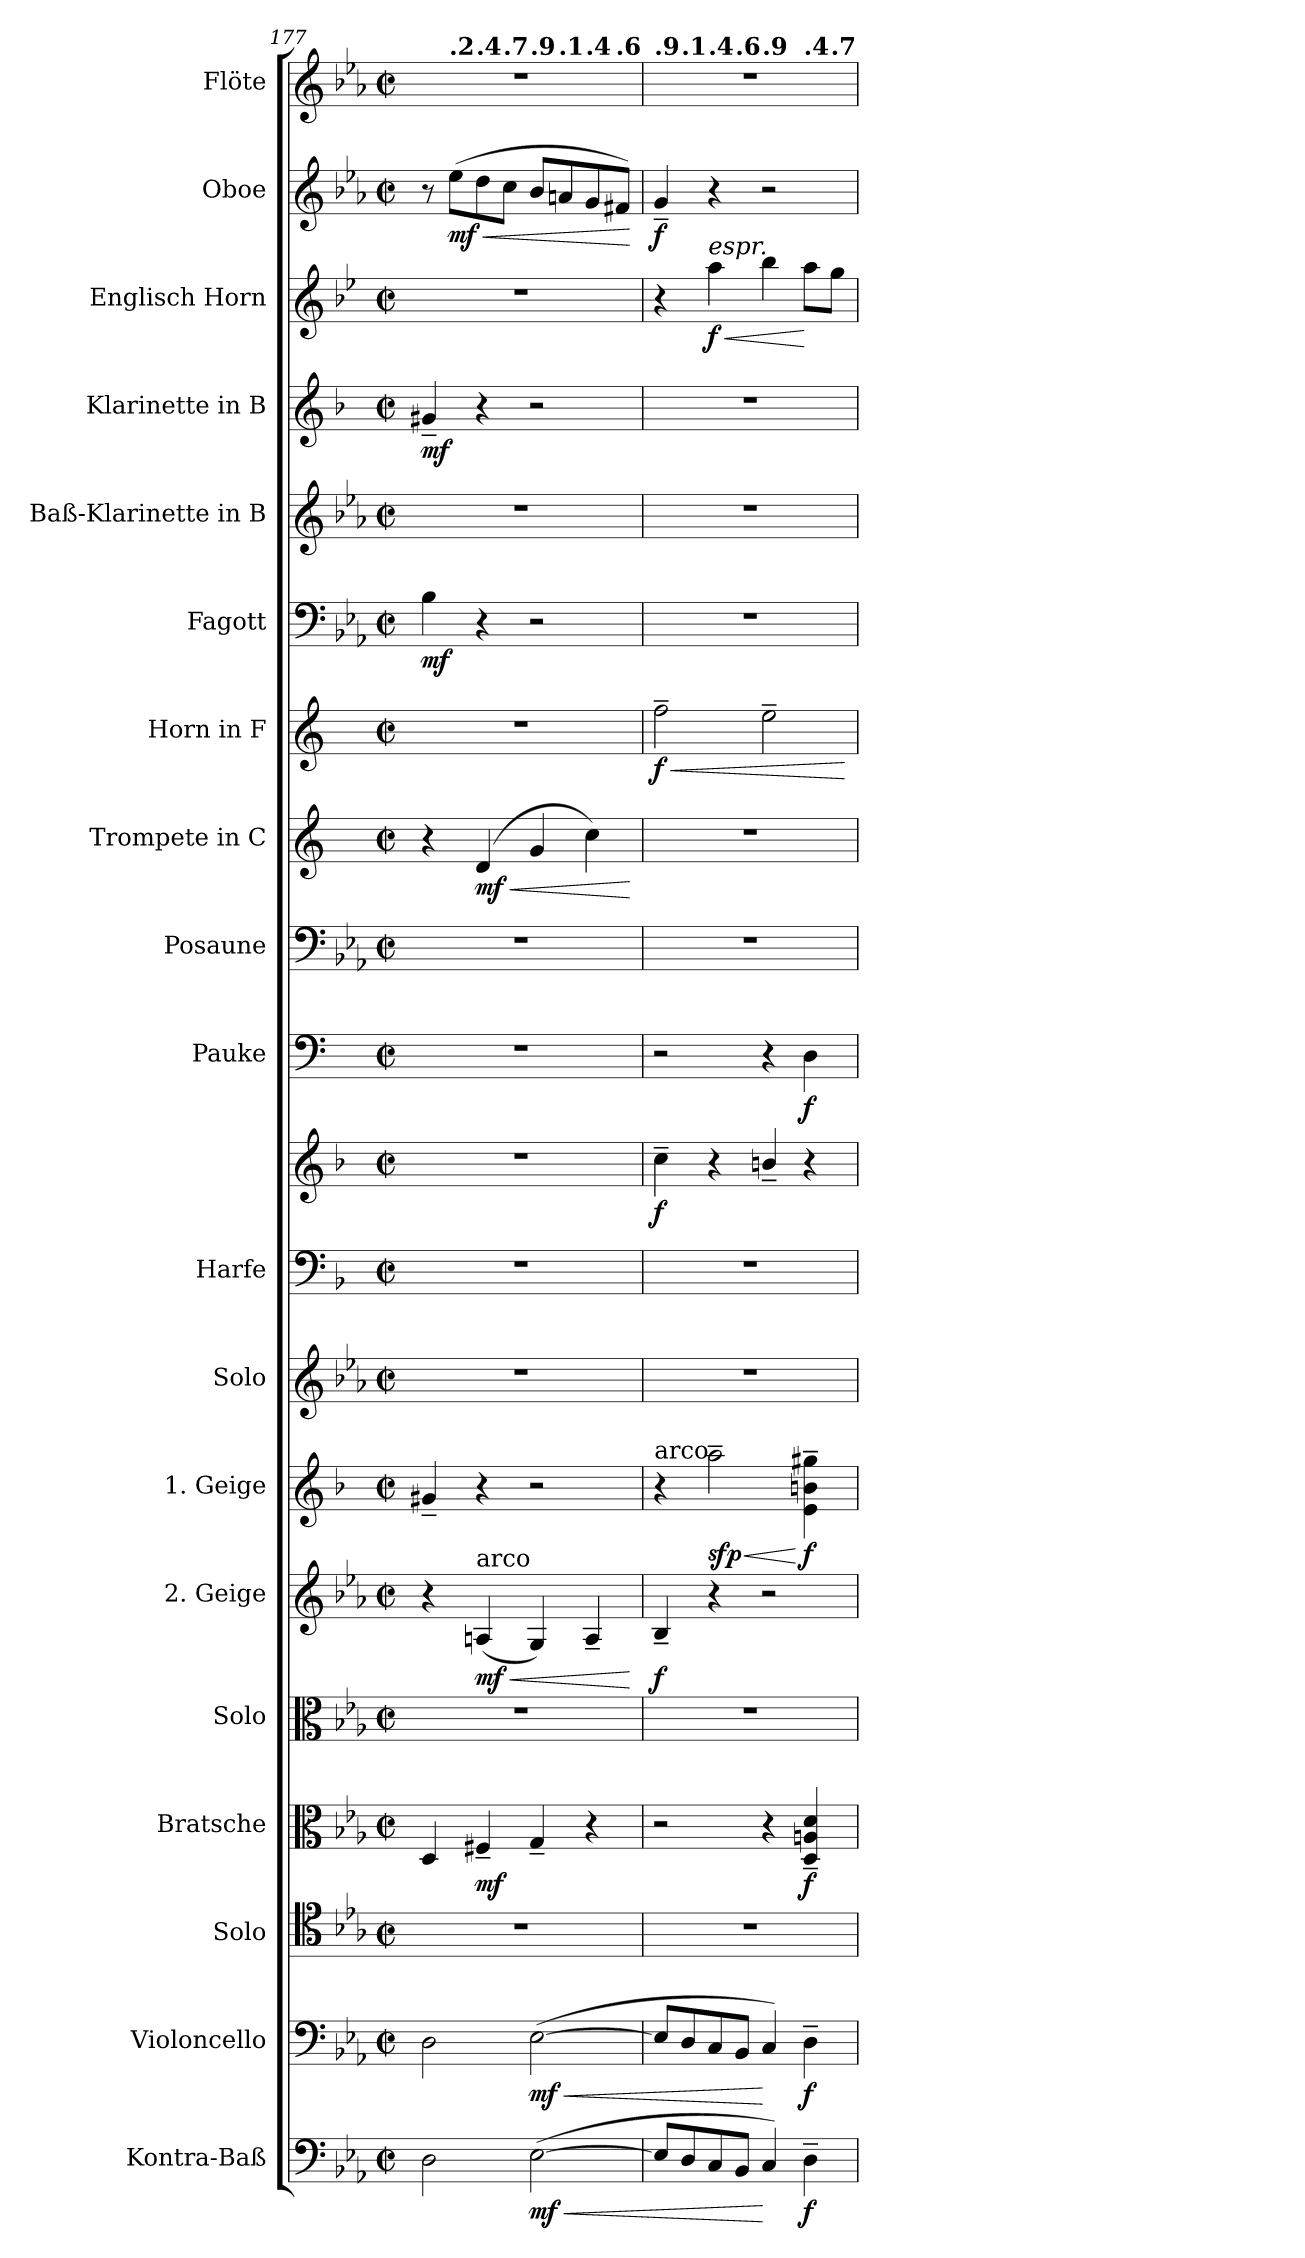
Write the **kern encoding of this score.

**kern	**dynam	**kern	**dynam	**kern	**kern	**dynam	**kern	**kern	**dynam	**kern	**dynam	**kern	**kern	**kern	**dynam	**kern	**dynam	**kern	**kern	**dynam	**kern	**dynam	**kern	**dynam	**kern	**kern	**dynam	**kern	**dynam	**kern	**dynam	**kern
*part19	*part19	*part18	*part18	*part17	*part16	*part16	*part15	*part14	*part14	*part13	*part13	*part12	*part11	*part11	*part11	*part10	*part10	*part9	*part8	*part8	*part7	*part7	*part6	*part6	*part5	*part4	*part4	*part3	*part3	*part2	*part2	*part1
*staff20	*staff20	*staff19	*staff19	*staff18	*staff17	*staff17	*staff16	*staff15	*staff15	*staff14	*staff14	*staff13	*staff12	*staff11	*staff11/12	*staff10	*staff10	*staff9	*staff8	*staff8	*staff7	*staff7	*staff6	*staff6	*staff5	*staff4	*staff4	*staff3	*staff3	*staff2	*staff2	*staff1
*I"Kontra-Baß	*	*I"Violoncello	*	*I"Solo	*I"Bratsche	*	*I"Solo	*I"2. Geige	*	*I"1. Geige	*	*I"Solo	*I"Harfe	*	*	*I"Pauke	*	*I"Posaune	*I"Trompete in C	*	*I"Horn in F	*	*I"Fagott	*	*I"Baß-Klarinette in B	*I"Klarinette in B	*	*I"Englisch Horn	*	*I"Oboe	*	*I"Flöte
*	*	*I'Vlc.	*	*I'Solo	*I'Br.	*	*I'Solo	*I'2. Gg	*	*I'1. Gg.	*	*I'Solo	*I'Hrf.	*	*	*I'Pk.	*	*I'Pos.	*I'Trp.	*	*I'Hr. F	*	*I'Fg.	*	*	*I'Kl. B	*	*I'E. H.	*	*I'Ob.	*	*I'Fl.
*clefF4	*	*clefF4	*	*clefC4	*clefC3	*	*clefC3	*clefG2	*	*clefG2	*	*clefG2	*clefF4	*clefG2	*	*clefF4	*	*clefF4	*clefG2	*	*clefG2	*	*clefF4	*	*clefG2	*clefG2	*	*clefG2	*	*clefG2	*	*clefG2
*ITrd7c12	*	*	*	*	*	*	*	*	*	*ITrd1c2	*	*	*ITrd1c2	*ITrd1c2	*	*	*	*	*	*	*ITrd4c7	*	*	*	*ITrd8c14	*ITrd1c2	*	*ITrd4c7	*	*	*	*
*k[b-e-a-]	*	*k[b-e-a-]	*	*k[b-e-a-]	*k[b-e-a-]	*	*k[b-e-a-]	*k[b-e-a-]	*	*k[b-e-a-]	*	*k[b-e-a-]	*k[b-e-a-]	*k[b-e-a-]	*	*k[]	*	*k[b-e-a-]	*k[]	*	*k[b-]	*	*k[b-e-a-]	*	*k[b-e-a-]	*k[b-e-a-]	*	*k[b-e-a-]	*	*k[b-e-a-]	*	*k[b-e-a-]
*M2/2	*	*M2/2	*	*M2/2	*M2/2	*	*M2/2	*M2/2	*	*M2/2	*	*M2/2	*M2/2	*M2/2	*	*M2/2	*	*M2/2	*M2/2	*	*M2/2	*	*M2/2	*	*M2/2	*M2/2	*	*M2/2	*	*M2/2	*	*M2/2
*met(c|)	*	*met(c|)	*	*met(c|)	*met(c|)	*	*met(c|)	*met(c|)	*	*met(c|)	*	*met(c|)	*met(c|)	*met(c|)	*	*met(c|)	*	*met(c|)	*met(c|)	*	*met(c|)	*	*met(c|)	*	*met(c|)	*met(c|)	*	*met(c|)	*	*met(c|)	*	*met(c|)
*MM122	*	*MM122	*	*MM122	*MM122	*	*MM122	*MM122	*	*MM122	*	*MM122	*MM122	*MM122	*	*MM122	*	*MM122	*MM122	*	*MM122	*	*MM122	*	*MM122	*MM122	*	*MM122	*	*MM122	*	*MM122
=177	=177	=177	=177	=177	=177	=177	=177	=177	=177	=177	=177	=177	=177	=177	=177	=177	=177	=177	=177	=177	=177	=177	=177	=177	=177	=177	=177	=177	=177	=177	=177	=177
!	!	!	!	!	!	!	!	!	!	!	!	!	!	!	!	!	!	!	!	!	!	!	!	!LO:DY:b	!	!	!LO:DY:b	!	!	!	!	!
*	*	*	*	*	*	*	*	*	*	*	*	*	*	*	*	*	*	*	*	*	*	*	*	*	*	*	*	*	*	*	*	*^
*	*	*	*	*	*	*	*	*	*	*	*	*	*	*	*	*	*	*	*	*	*	*	*	*	*	*	*	*	*	*	*	*	*^
*	*	*	*	*	*	*	*	*	*	*	*	*	*	*	*	*	*	*	*	*	*	*	*	*	*	*	*	*	*	*	*	*	*	*^
*	*	*	*	*	*	*	*	*	*	*	*	*	*	*	*	*	*	*	*	*	*	*	*	*	*	*	*	*	*	*	*	*	*	*	*^
*	*	*	*	*	*	*	*	*	*	*	*	*	*	*	*	*	*	*	*	*	*	*	*	*	*	*	*	*	*	*	*	*	*	*	*	*^
*	*	*	*	*	*	*	*	*	*	*	*	*	*	*	*	*	*	*	*	*	*	*	*	*	*	*	*	*	*	*	*	*	*	*	*	*	*^
2DD\	.	2D\	.	1r	4D/	.	1r	4r	.	4f#X~/	.	1r	1r	1r	.	1r	.	1r	4r	.	1r	.	4B-\	mf	1r	4f#X~/	mf	1r	.	8r	.	1r	8ryy	4ryy	4.ryy	2ryy	2ryy	2.ryy
*	*	*	*	*	*	*	*	*	*	*	*	*	*	*	*	*	*	*	*	*	*	*	*	*	*	*	*	*	*	*	*	*MM122	*	*	*	*	*	*
!	!	!	!	!	!	!	!	!	!	!	!	!	!	!	!	!	!	!	!	!	!	!	!	!	!	!	!	!	!	!	!	!	!LO:TX:a:B:t=.2	!	!	!	!	!
!	!	!	!	!	!	!	!	!	!	!	!	!	!	!	!	!	!	!	!	!	!	!	!	!	!	!	!	!	!	!	!LO:HP:b	!	!	!	!	!	!	!
!	!	!	!	!	!	!	!	!	!	!	!	!	!	!	!	!	!	!	!	!	!	!	!	!	!	!	!	!	!	!	!LO:DY:n=1:b	!	!	!	!	!	!	!
.	.	.	.	.	.	.	.	.	.	.	.	.	.	.	.	.	.	.	.	.	.	.	.	.	.	.	.	.	.	(>8ee-\L	< mf	.	2..ryy	.	.	.	.	.
*	*	*	*	*	*	*	*	*	*	*	*	*	*	*	*	*	*	*	*	*	*	*	*	*	*	*	*	*	*	*	*	*MM122	*	*	*	*	*	*
!	!	!	!	!	!	!	!	!	!	!	!	!	!	!	!	!	!	!	!	!	!	!	!	!	!	!	!	!	!	!	!	!	!	!LO:TX:a:B:t=.4	!	!	!	!
!	!	!	!	!	!	!	!	!LO:TX:a:t=arco	!	!	!	!	!	!	!	!	!	!	!	!	!	!	!	!	!	!	!	!	!	!	!	!	!	!	!	!	!	!
!	!	!	!	!	!	!LO:DY:b	!	!	!LO:HP:b	!	!	!	!	!	!	!	!	!	!	!LO:HP:b	!	!	!	!	!	!	!	!	!	!	!	!	!	!	!	!	!	!
!	!	!	!	!	!	!	!	!	!LO:DY:n=1:b	!	!	!	!	!	!	!	!	!	!	!LO:DY:n=1:b	!	!	!	!	!	!	!	!	!	!	!	!	!	!	!	!	!	!
.	.	.	.	.	4F#X~/	mf	.	(<4An/	< mf	4r	.	.	.	.	.	.	.	.	(>4d/	< mf	.	.	4r	.	.	4r	.	.	.	8dd\	.	.	.	2.ryy	.	.	.	.
*	*	*	*	*	*	*	*	*	*	*	*	*	*	*	*	*	*	*	*	*	*	*	*	*	*	*	*	*	*	*	*	*MM122	*	*	*	*	*	*
!	!	!	!	!	!	!	!	!	!	!	!	!	!	!	!	!	!	!	!	!	!	!	!	!	!	!	!	!	!	!	!	!	!	!	!LO:TX:a:B:t=.7	!	!	!
.	.	.	.	.	.	.	.	.	.	.	.	.	.	.	.	.	.	.	.	.	.	.	.	.	.	.	.	.	.	8cc\J	.	.	.	.	2ryy	.	.	.
*	*	*	*	*	*	*	*	*	*	*	*	*	*	*	*	*	*	*	*	*	*	*	*	*	*	*	*	*	*	*	*	*MM122	*	*	*	*	*	*
!	!	!	!	!	!	!	!	!	!	!	!	!	!	!	!	!	!	!	!	!	!	!	!	!	!	!	!	!	!	!	!	!	!	!	!	!LO:TX:a:B:t=.9	!	!
!	!LO:HP:b	!	!LO:HP:b	!	!	!	!	!	!	!	!	!	!	!	!	!	!	!	!	!	!	!	!	!	!	!	!	!	!	!	!	!	!	!	!	!	!	!
!	!LO:DY:n=1:b	!	!LO:DY:n=1:b	!	!	!	!	!	!	!	!	!	!	!	!	!	!	!	!	!	!	!	!	!	!	!	!	!	!	!	!	!	!	!	!	!	!	!
(>[2EE-\	< mf	(>[2E-\	< mf	.	4G~/	.	.	4G/)	.	2r	.	.	.	.	.	.	.	.	4g/	.	.	.	2r	.	.	2r	.	.	.	8b-/L	.	.	.	.	.	2ryy	8ryy	.
*	*	*	*	*	*	*	*	*	*	*	*	*	*	*	*	*	*	*	*	*	*	*	*	*	*	*	*	*	*	*	*	*MM124	*	*	*	*	*	*
!	!	!	!	!	!	!	!	!	!	!	!	!	!	!	!	!	!	!	!	!	!	!	!	!	!	!	!	!	!	!	!	!	!	!	!	!	!LO:TX:a:B:t=.1	!
.	.	.	.	.	.	.	.	.	.	.	.	.	.	.	.	.	.	.	.	.	.	.	.	.	.	.	.	.	.	8an/	.	.	.	.	.	.	4.ryy	.
*	*	*	*	*	*	*	*	*	*	*	*	*	*	*	*	*	*	*	*	*	*	*	*	*	*	*	*	*	*	*	*	*MM124	*	*	*	*	*	*
!	!	!	!	!	!	!	!	!	!	!	!	!	!	!	!	!	!	!	!	!	!	!	!	!	!	!	!	!	!	!	!	!	!	!	!	!	!	!LO:TX:a:B:t=.4
.	.	.	.	.	4r	.	.	4A~/	.	.	.	.	.	.	.	.	.	.	4cc\)	.	.	.	.	.	.	.	.	.	.	8g/	.	.	.	.	.	.	.	4ryy
*	*	*	*	*	*	*	*	*	*	*	*	*	*	*	*	*	*	*	*	*	*	*	*	*	*	*	*	*	*	*	*	*MM124	*	*	*	*	*	*
!	!	!	!	!	!	!	!	!	!	!	!	!	!	!	!	!	!	!	!	!	!	!	!	!	!	!	!	!	!	!	!	!	!	!	!LO:TX:a:B:t=.6	!	!	!
.	.	.	.	.	.	.	.	.	.	.	.	.	.	.	.	.	.	.	.	.	.	.	.	.	.	.	.	.	.	8f#X/J)	.	.	.	.	8ryy	.	.	.
.	.	.	.	.	.	.	.	.	[	.	.	.	.	.	.	.	.	.	.	[	.	.	.	.	.	.	.	.	.	.	[	.	.	.	.	.	.	.
*	*	*	*	*	*	*	*	*	*	*	*	*	*	*	*	*	*	*	*	*	*	*	*	*	*	*	*	*	*	*	*	*v	*v	*v	*v	*v	*v	*v
=178	=178	=178	=178	=178	=178	=178	=178	=178	=178	=178	=178	=178	=178	=178	=178	=178	=178	=178	=178	=178	=178	=178	=178	=178	=178	=178	=178	=178	=178	=178	=178	=178
*	*	*	*	*	*	*	*	*	*	*	*	*	*	*	*	*	*	*	*	*	*	*	*	*	*	*	*	*	*	*	*	*MM124
*	*	*	*	*	*	*	*	*	*	*	*	*	*	*	*	*	*	*	*	*	*	*	*	*	*	*	*	*	*	*	*	*^
*	*	*	*	*	*	*	*	*	*	*	*	*	*	*	*	*	*	*	*	*	*	*	*	*	*	*	*	*	*	*	*	*	*^
*	*	*	*	*	*	*	*	*	*	*	*	*	*	*	*	*	*	*	*	*	*	*	*	*	*	*	*	*	*	*	*	*	*	*^
*	*	*	*	*	*	*	*	*	*	*	*	*	*	*	*	*	*	*	*	*	*	*	*	*	*	*	*	*	*	*	*	*	*	*	*^
*	*	*	*	*	*	*	*	*	*	*	*	*	*	*	*	*	*	*	*	*	*	*	*	*	*	*	*	*	*	*	*	*	*	*	*	*^
*	*	*	*	*	*	*	*	*	*	*	*	*	*	*	*	*	*	*	*	*	*	*	*	*	*	*	*	*	*	*	*	*	*	*	*	*	*^
!	!	!	!	!	!	!	!	!	!	!	!	!	!	!	!	!	!	!	!	!	!	!	!	!	!	!	!	!	!	!	!	!LO:TX:a:B:t=.9	!	!	!	!	!	!
!	!	!	!	!	!	!	!	!	!	!LO:TX:a:t=arco	!	!	!	!	!	!	!	!	!	!	!	!	!	!	!	!	!	!	!	!	!	!	!	!	!	!	!	!
!	!	!	!	!	!	!	!	!	!LO:DY:b	!	!	!	!	!	!LO:DY:b	!	!	!	!	!	!	!LO:HP:b	!	!	!	!	!	!	!	!	!	!	!	!	!	!	!	!
!	!	!	!	!	!	!	!	!	!	!	!	!	!	!	!	!	!	!	!	!	!	!LO:DY:n=1:b	!	!	!	!	!	!	!	!	!LO:DY:b	!	!	!	!	!	!	!
*	*	*	*	*	*	*	*	*	*	*	*	*	*	*	*	*	*	*	*	*	*	*	*	*	*	*	*	*	*	*	*	*	*	*	*	*	*v	*v
8EE-/L]	.	8E-/L]	.	1r	2r	.	1r	4B-~/	f	4r	.	1r	1r	4b-~\	f	2r	.	1r	1r	.	2b-~\	< f	1r	.	1r	1r	.	4r	.	4g~/	f	1r	8ryy	4ryy	4.ryy	2ryy	2.ryy
*	*	*	*	*	*	*	*	*	*	*	*	*	*	*	*	*	*	*	*	*	*	*	*	*	*	*	*	*	*	*	*	*MM126	*	*	*	*	*
!	!	!	!	!	!	!	!	!	!	!	!	!	!	!	!	!	!	!	!	!	!	!	!	!	!	!	!	!	!	!	!	!	!LO:TX:a:B:t=.1	!	!	!	!
8DD/	.	8D/	.	.	.	.	.	.	.	.	.	.	.	.	.	.	.	.	.	.	.	.	.	.	.	.	.	.	.	.	.	.	2..ryy	.	.	.	.
*	*	*	*	*	*	*	*	*	*	*	*	*	*	*	*	*	*	*	*	*	*	*	*	*	*	*	*	*	*	*	*	*MM126	*	*	*	*	*
!	!	!	!	!	!	!	!	!	!	!	!	!	!	!	!	!	!	!	!	!	!	!	!	!	!	!	!	!	!	!	!	!	!	!LO:TX:a:B:t=.4	!	!	!
!	!	!	!	!	!	!	!	!	!	!	!	!	!	!	!	!	!	!	!	!	!	!	!	!	!	!	!	!LO:TX:a:i:t=espr.	!	!	!	!	!	!	!	!	!
!	!	!	!	!	!	!	!	!	!	!	!LO:HP:b	!	!	!	!	!	!	!	!	!	!	!	!	!	!	!	!	!	!LO:HP:b	!	!	!	!	!	!	!	!
!	!	!	!	!	!	!	!	!	!	!	!LO:DY:n=1:b	!	!	!	!	!	!	!	!	!	!	!	!	!	!	!	!	!	!LO:DY:n=1:b	!	!	!	!	!	!	!	!
8CC/	.	8C/	.	.	.	.	.	4r	.	2gg~\	< sfp	.	.	4r	.	.	.	.	.	.	.	.	.	.	.	.	.	4dd\	< f	4r	.	.	.	2.ryy	.	.	.
*	*	*	*	*	*	*	*	*	*	*	*	*	*	*	*	*	*	*	*	*	*	*	*	*	*	*	*	*	*	*	*	*MM126	*	*	*	*	*
!	!	!	!	!	!	!	!	!	!	!	!	!	!	!	!	!	!	!	!	!	!	!	!	!	!	!	!	!	!	!	!	!	!	!	!LO:TX:a:B:t=.6	!	!
8BBB-/J	.	8BB-/J	.	.	.	.	.	.	.	.	.	.	.	.	.	.	.	.	.	.	.	.	.	.	.	.	.	.	.	.	.	.	.	.	2ryy	.	.
*	*	*	*	*	*	*	*	*	*	*	*	*	*	*	*	*	*	*	*	*	*	*	*	*	*	*	*	*	*	*	*	*MM126	*	*	*	*	*
!	!	!	!	!	!	!	!	!	!	!	!	!	!	!	!	!	!	!	!	!	!	!	!	!	!	!	!	!	!	!	!	!	!	!	!	!LO:TX:a:B:t=.9	!
4CC/)	[	4C/)	[	.	4r	.	.	2r	.	.	.	.	.	4an~/	.	4r	.	.	.	.	2a~\	.	.	.	.	.	.	4ee-\	.	2r	.	.	.	.	.	2ryy	.
*	*	*	*	*	*	*	*	*	*	*	*	*	*	*	*	*	*	*	*	*	*	*	*	*	*	*	*	*	*	*	*	*MM128	*	*	*	*	*
!	!	!	!	!	!	!	!	!	!	!	!	!	!	!	!	!	!	!	!	!	!	!	!	!	!	!	!	!	!	!	!	!	!	!	!	!	!LO:TX:a:B:t=.4
!	!LO:DY:b	!	!LO:DY:b	!	!	!LO:DY:b	!	!	!	!	!LO:DY:n=2:b	!	!	!	!	!	!LO:DY:b	!	!	!	!	!	!	!	!	!	!	!	!LO:DY:n=2:b	!	!	!	!	!	!	!	!
!	!	!	!	!	!	!	!	!	!	!	!	!	!	!	!	!	!	!	!	!	!	!	!	!	!	!	!	!	!LO:DY:n=3:b	!	!	!	!	!	!	!	!
4DD~\	f	4D~\	f	.	4D/~ 4An/~ 4d/~	f	.	.	.	4d\~ 4an\~ 4ff#X\~	[ f	.	.	4r	.	4D\	f	.	.	.	.	.	.	.	.	.	.	8dd\L	[ other-dynamics f	.	.	.	.	.	.	.	4ryy
*	*	*	*	*	*	*	*	*	*	*	*	*	*	*	*	*	*	*	*	*	*	*	*	*	*	*	*	*	*	*	*	*MM128	*	*	*	*	*
!	!	!	!	!	!	!	!	!	!	!	!	!	!	!	!	!	!	!	!	!	!	!	!	!	!	!	!	!	!	!	!	!	!	!	!LO:TX:a:B:t=.7	!	!
.	.	.	.	.	.	.	.	.	.	.	.	.	.	.	.	.	.	.	.	.	.	.	.	.	.	.	.	8cc\J	.	.	.	.	.	.	8ryy	.	.
.	.	.	.	.	.	.	.	.	.	.	.	.	.	.	.	.	.	.	.	.	.	[	.	.	.	.	.	.	.	.	.	.	.	.	.	.	.
*	*	*	*	*	*	*	*	*	*	*	*	*	*	*	*	*	*	*	*	*	*	*	*	*	*	*	*	*	*	*	*	*v	*v	*v	*v	*v	*v
=	=	=	=	=	=	=	=	=	=	=	=	=	=	=	=	=	=	=	=	=	=	=	=	=	=	=	=	=	=	=	=	=
*-	*-	*-	*-	*-	*-	*-	*-	*-	*-	*-	*-	*-	*-	*-	*-	*-	*-	*-	*-	*-	*-	*-	*-	*-	*-	*-	*-	*-	*-	*-	*-	*-
